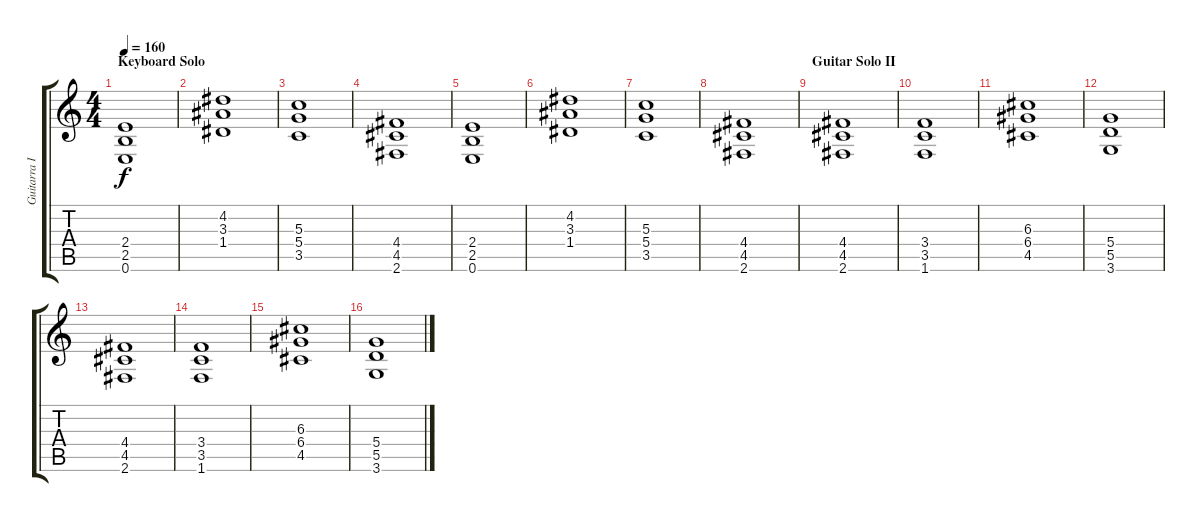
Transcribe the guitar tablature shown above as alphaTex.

\track ("Guitarra I" "Guitarra I") {instrument distortionguitar}
\staff {score tabs}
\tuning (E4 B3 G3 D3 A2 E2) {hide}
\ts (4 4)
\section ("" "Keyboard Solo")
\tempo 160
\clef g2
\ks c
(2.4 2.5 0.6).1{dy f} |
(4.2 3.3 1.4).1 |
(5.3 5.4 3.5).1 |
(4.4 4.5 2.6).1 |
(2.4 2.5 0.6).1 |
(4.2 3.3 1.4).1 |
(5.3 5.4 3.5).1 |
(4.4 4.5 2.6).1 |
\section ("" "Guitar Solo II")
(4.4 4.5 2.6).1 |
(3.4 3.5 1.6).1 |
(6.3 6.4 4.5).1 |
(5.4 5.5 3.6).1 |
(4.4 4.5 2.6).1 |
(3.4 3.5 1.6).1 |
(6.3 6.4 4.5).1 |
(5.4 5.5 3.6).1
